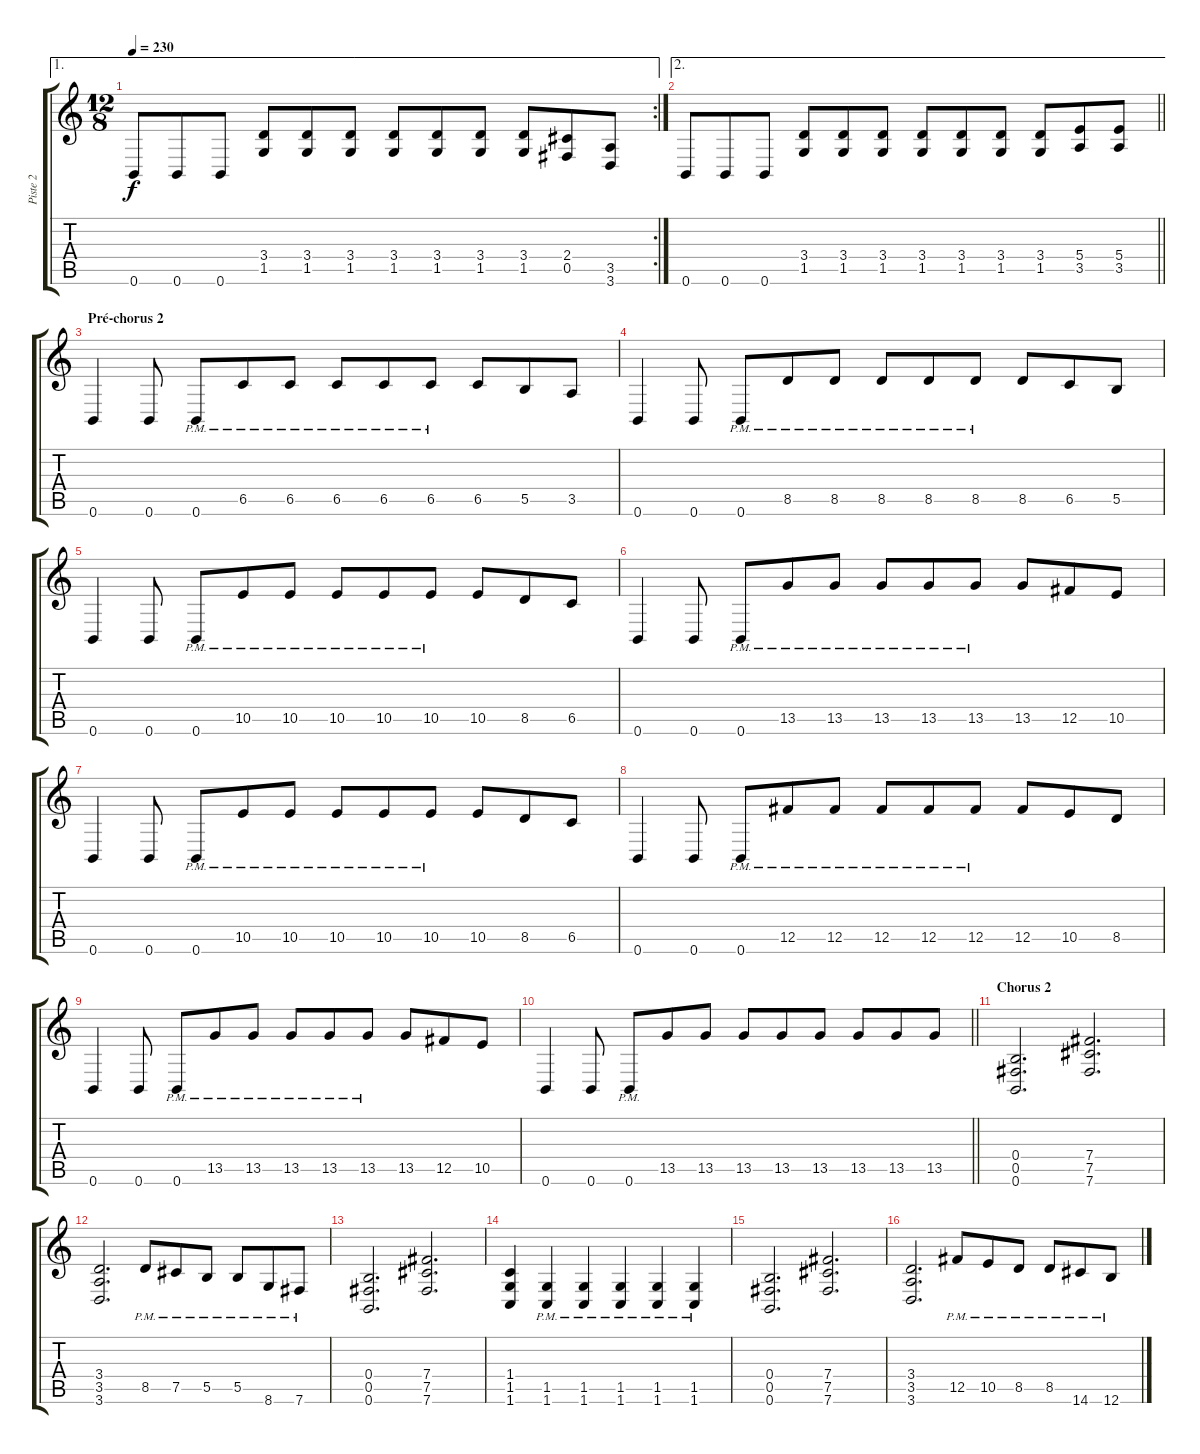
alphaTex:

\track ("Piste 2" "Piste 2") {instrument distortionguitar}
\staff {score tabs}
\tuning (Db4 Ab3 E3 B2 Gb2 B1) {hide}
\ae 1
\rc 2
\ts (12 8)
\tempo 230
\clef g2
\ks c
0.6.8{dy f} 0.6.8 0.6.8 (3.4 1.5).8 (3.4 1.5).8 (3.4 1.5).8 (3.4 1.5).8 (3.4 1.5).8 (3.4 1.5).8 (3.4 1.5).8 (2.4 0.5).8 (3.5 3.6).8 |
\ae 2
\barLineRight lightlight
0.6.8 0.6.8 0.6.8 (3.4 1.5).8 (3.4 1.5).8 (3.4 1.5).8 (3.4 1.5).8 (3.4 1.5).8 (3.4 1.5).8 (3.4 1.5).8 (5.4 3.5).8 (5.4 3.5).8 |
\section ("" "Pré-chorus 2")
0.6.4 0.6.8 0.6{pm}.8 6.5{pm}.8 6.5{pm}.8 6.5{pm}.8 6.5{pm}.8 6.5{pm}.8 6.5.8 5.5.8 3.5.8 |
0.6.4 0.6.8 0.6{pm}.8 8.5{pm}.8 8.5{pm}.8 8.5{pm}.8 8.5{pm}.8 8.5{pm}.8 8.5.8 6.5.8 5.5.8 |
0.6.4 0.6.8 0.6{pm}.8 10.5{pm}.8 10.5{pm}.8 10.5{pm}.8 10.5{pm}.8 10.5{pm}.8 10.5.8 8.5.8 6.5.8 |
0.6.4 0.6.8 0.6{pm}.8 13.5{pm}.8 13.5{pm}.8 13.5{pm}.8 13.5{pm}.8 13.5{pm}.8 13.5.8 12.5.8 10.5.8 |
0.6.4 0.6.8 0.6{pm}.8 10.5{pm}.8 10.5{pm}.8 10.5{pm}.8 10.5{pm}.8 10.5{pm}.8 10.5.8 8.5.8 6.5.8 |
0.6.4 0.6.8 0.6{pm}.8 12.5{pm}.8 12.5{pm}.8 12.5{pm}.8 12.5{pm}.8 12.5{pm}.8 12.5.8 10.5.8 8.5.8 |
0.6.4 0.6.8 0.6{pm}.8 13.5{pm}.8 13.5{pm}.8 13.5{pm}.8 13.5{pm}.8 13.5{pm}.8 13.5.8 12.5.8 10.5.8 |
\barLineRight lightlight
0.6.4 0.6.8 0.6{pm}.8 13.5.8 13.5.8 13.5.8 13.5.8 13.5.8 13.5.8 13.5.8 13.5.8 |
\section ("" "Chorus 2")
(0.4 0.5 0.6).2{d} (7.4 7.5 7.6).2{d} |
(3.4 3.5 3.6).2{d} 8.5{pm}.8 7.5{pm}.8 5.5{pm}.8 5.5{pm}.8 8.6{pm}.8 7.6{pm}.8 |
(0.4 0.5 0.6).2{d} (7.4 7.5 7.6).2{d} |
(1.4 1.5 1.6).4 (1.5{pm} 1.6{pm}).4 (1.5{pm} 1.6{pm}).4 (1.5{pm} 1.6{pm}).4 (1.5{pm} 1.6{pm}).4 (1.5{pm} 1.6{pm}).4 |
(0.4 0.5 0.6).2{d} (7.4 7.5 7.6).2{d} |
(3.4 3.5 3.6).2{d} 12.5{pm}.8 10.5{pm}.8 8.5{pm}.8 8.5{pm}.8 14.6{pm}.8 12.6{pm}.8
